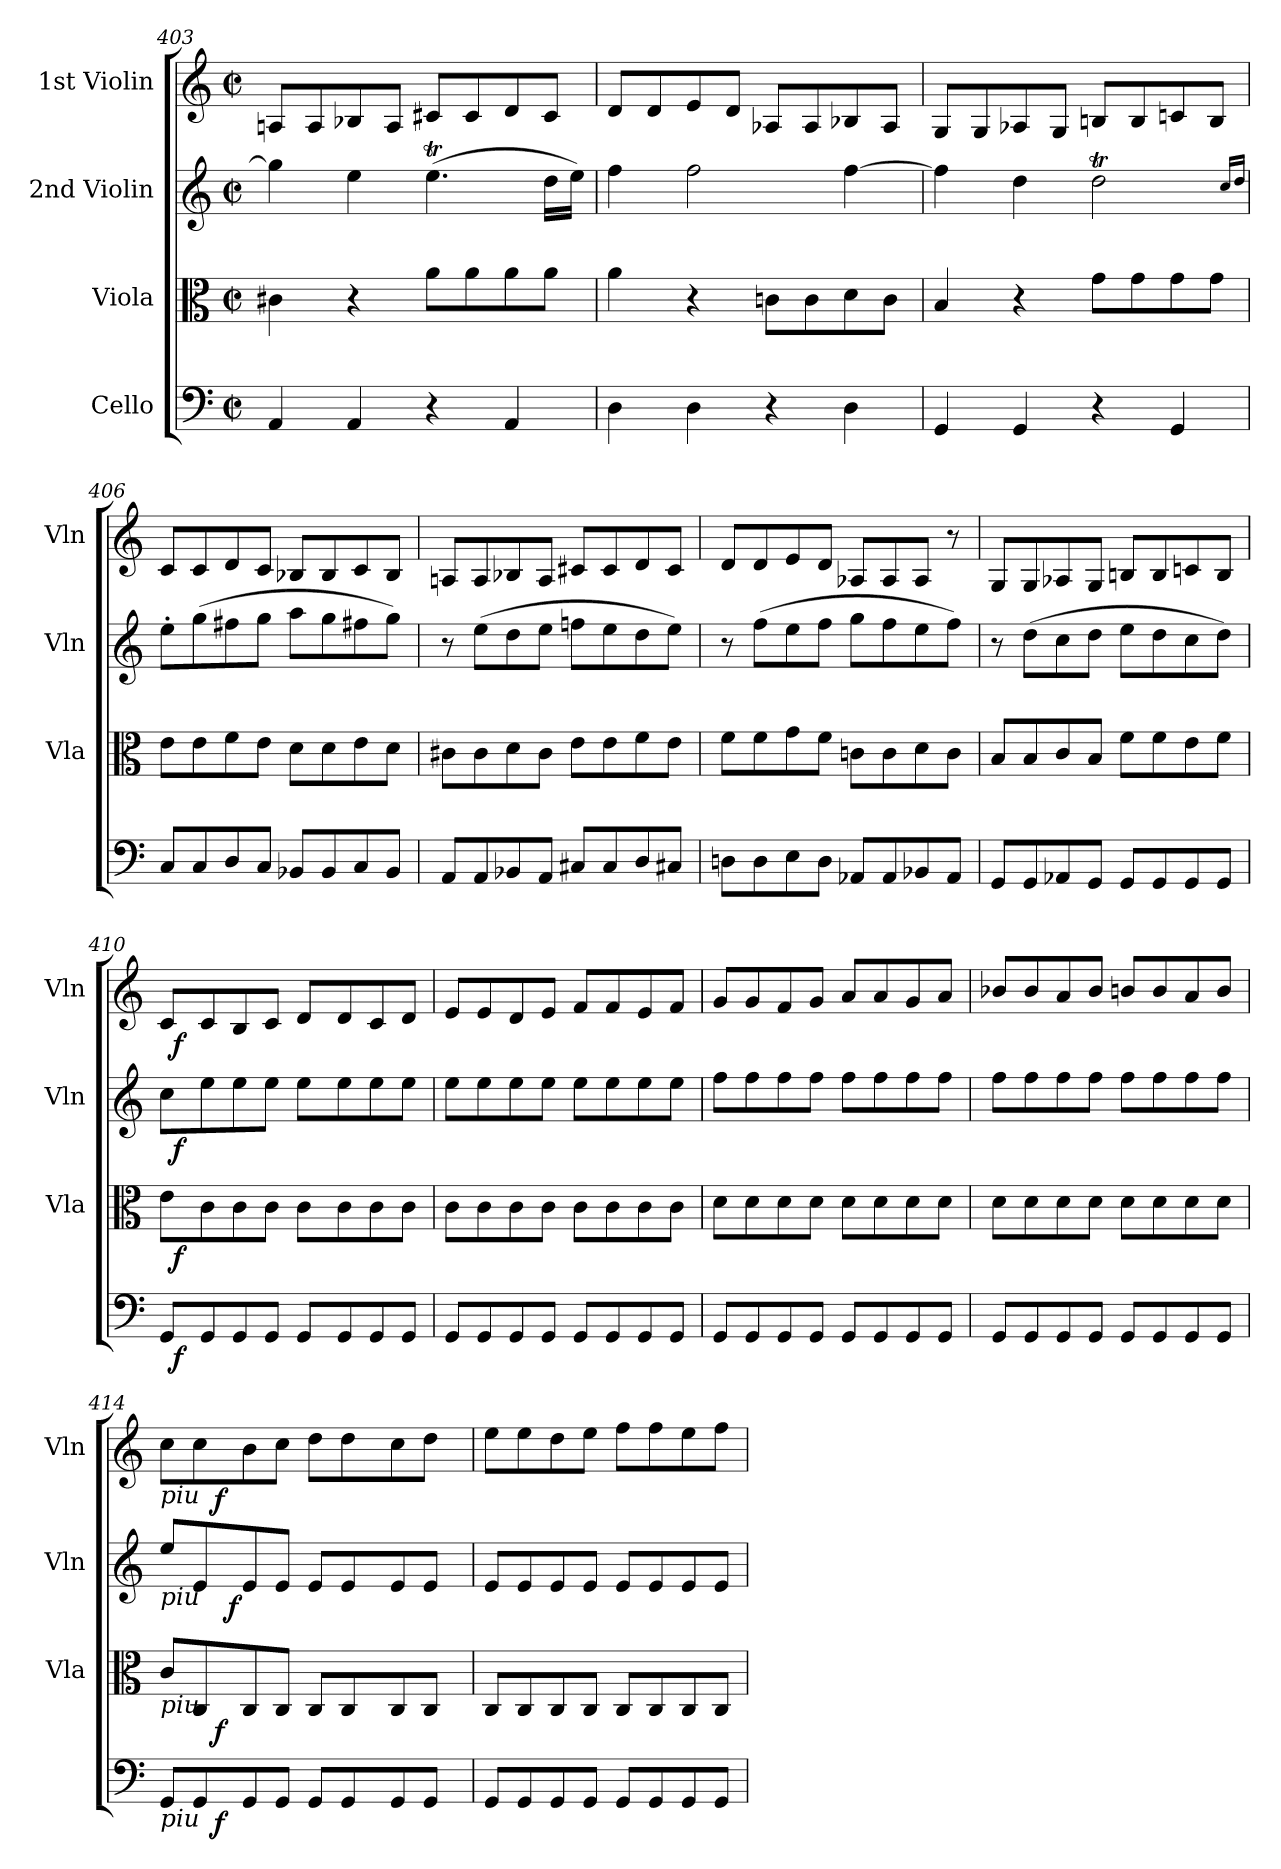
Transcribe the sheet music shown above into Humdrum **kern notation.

**kern	**dynam	**kern	**dynam	**kern	**dynam	**kern	**dynam
*part4	*part4	*part3	*part3	*part2	*part2	*part1	*part1
*staff4	*staff4	*staff3	*staff3	*staff2	*staff2	*staff1	*staff1
*I"Cello	*	*I"Viola	*	*I"2nd Violin	*	*I"1st Violin	*
*	*	*I'Vla	*	*I'Vln	*	*I'Vln	*
*clefF4	*	*clefC3	*	*clefG2	*	*clefG2	*
*k[]	*	*k[]	*	*k[]	*	*k[]	*
*C:	*	*C:	*	*C:	*	*C:	*
*M2/2	*	*M2/2	*	*M2/2	*	*M2/2	*
*met(c|)	*	*met(c|)	*	*met(c|)	*	*met(c|)	*
=403	=403	=403	=403	=403	=403	=403	=403
4AA/	.	4c#X\	.	4gg\]	.	8An/L	.
.	.	.	.	.	.	8A/	.
4AA/	.	4r	.	4ee\	.	8B-X/	.
.	.	.	.	.	.	8A/J	.
4r	.	8a\L	.	(>4.eet\	.	8c#X/L	.
.	.	8a\	.	.	.	8c#/	.
4AA/	.	8a\	.	.	.	8d/	.
.	.	8a\J	.	16dd\LL	.	8c#/J	.
.	.	.	.	16ee\JJ)	.	.	.
=404	=404	=404	=404	=404	=404	=404	=404
4D\	.	4a\	.	4ff\	.	8d/L	.
.	.	.	.	.	.	8d/	.
4D\	.	4r	.	2ff\	.	8e/	.
.	.	.	.	.	.	8d/J	.
4r	.	8cn\L	.	.	.	8A-X/L	.
.	.	8c\	.	.	.	8A-/	.
4D\	.	8d\	.	[4ff\	.	8B-X/	.
.	.	8c\J	.	.	.	8A-/J	.
=405	=405	=405	=405	=405	=405	=405	=405
4GG/	.	4B/	.	4ff\]	.	8G/L	.
.	.	.	.	.	.	8G/	.
4GG/	.	4r	.	4dd\	.	8A-X/	.
.	.	.	.	.	.	8G/J	.
4r	.	8g\L	.	2ddT\	.	8Bn/L	.
.	.	8g\	.	.	.	8B/	.
4GG/	.	8g\	.	.	.	8cn/	.
.	.	8g\J	.	.	.	8B/J	.
.	.	.	.	16qcc/LL	.	.	.
.	.	.	.	16qdd/JJ	.	.	.
=406	=406	=406	=406	=406	=406	=406	=406
8C/L	.	8e\L	.	8ee'>\L	.	8c/L	.
8C/	.	8e\	.	(>8gg\	.	8c/	.
8D/	.	8f\	.	8ff#X\	.	8d/	.
8C/J	.	8e\J	.	8gg\J	.	8c/J	.
8BB-X/L	.	8d\L	.	8aa\L	.	8B-X/L	.
8BB-/	.	8d\	.	8gg\	.	8B-/	.
8C/	.	8e\	.	8ff#X\	.	8c/	.
8BB-/J	.	8d\J	.	8gg\J)	.	8B-/J	.
!!LO:PB:g=z
=407	=407	=407	=407	=407	=407	=407	=407
8AA/L	.	8c#X\L	.	8r	.	8An/L	.
8AA/	.	8c#\	.	(>8ee\L	.	8A/	.
8BB-X/	.	8d\	.	8dd\	.	8B-X/	.
8AA/J	.	8c#\J	.	8ee\J	.	8A/J	.
8C#X/L	.	8e\L	.	8ffn\L	.	8c#X/L	.
8C#/	.	8e\	.	8ee\	.	8c#/	.
8D/	.	8f\	.	8dd\	.	8d/	.
8C#X/J	.	8e\J	.	8ee\J)	.	8c#/J	.
=408	=408	=408	=408	=408	=408	=408	=408
8Dn\L	.	8f\L	.	8r	.	8d/L	.
8D\	.	8f\	.	(>8ff\L	.	8d/	.
8E\	.	8g\	.	8ee\	.	8e/	.
8D\J	.	8f\J	.	8ff\J	.	8d/J	.
8AA-X/L	.	8cn\L	.	8gg\L	.	8A-X/L	.
8AA-/	.	8c\	.	8ff\	.	8A-/	.
8BB-X/	.	8d\	.	8ee\	.	8A-/J	.
8AA-/J	.	8c\J	.	8ff\J)	.	8r	.
=409	=409	=409	=409	=409	=409	=409	=409
8GG/L	.	8B/L	.	8r	.	8G/L	.
8GG/	.	8B/	.	(>8dd\L	.	8G/	.
8AA-X/	.	8c/	.	8cc\	.	8A-X/	.
8GG/J	.	8B/J	.	8dd\J	.	8G/J	.
8GG/L	.	8f\L	.	8ee\L	.	8Bn/L	.
8GG/	.	8f\	.	8dd\	.	8B/	.
8GG/	.	8e\	.	8cc\	.	8cn/	.
8GG/J	.	8f\J	.	8dd\J)	.	8B/J	.
=410	=410	=410	=410	=410	=410	=410	=410
*^	*	*^	*	*^	*	*^	*
8GG/L	32ryy	.	8e\L	32ryy	.	8cc\L	32ryy	.	8c/L	32ryy	.
!	!	!LO:DY:b	!	!	!LO:DY:b	!	!	!LO:DY:b	!	!	!LO:DY:b
.	2ryy	f	.	2ryy	f	.	2ryy	f	.	2ryy	f
8GG/	.	.	8c\	.	.	8ee\	.	.	8c/	.	.
8GG/	.	.	8c\	.	.	8ee\	.	.	8B/	.	.
8GG/J	.	.	8c\J	.	.	8ee\J	.	.	8c/J	.	.
8GG/L	.	.	8c\L	.	.	8ee\L	.	.	8d/L	.	.
.	4...ryy	.	.	4...ryy	.	.	4...ryy	.	.	4...ryy	.
8GG/	.	.	8c\	.	.	8ee\	.	.	8d/	.	.
8GG/	.	.	8c\	.	.	8ee\	.	.	8c/	.	.
8GG/J	.	.	8c\J	.	.	8ee\J	.	.	8d/J	.	.
*v	*v	*	*	*	*	*v	*v	*	*v	*v	*
*	*	*v	*v	*	*	*	*	*
=411	=411	=411	=411	=411	=411	=411	=411
8GG/L	.	8c\L	.	8ee\L	.	8e/L	.
8GG/	.	8c\	.	8ee\	.	8e/	.
8GG/	.	8c\	.	8ee\	.	8d/	.
8GG/J	.	8c\J	.	8ee\J	.	8e/J	.
8GG/L	.	8c\L	.	8ee\L	.	8f/L	.
8GG/	.	8c\	.	8ee\	.	8f/	.
8GG/	.	8c\	.	8ee\	.	8e/	.
8GG/J	.	8c\J	.	8ee\J	.	8f/J	.
=412	=412	=412	=412	=412	=412	=412	=412
8GG/L	.	8d\L	.	8ff\L	.	8g/L	.
8GG/	.	8d\	.	8ff\	.	8g/	.
8GG/	.	8d\	.	8ff\	.	8f/	.
8GG/J	.	8d\J	.	8ff\J	.	8g/J	.
8GG/L	.	8d\L	.	8ff\L	.	8a/L	.
8GG/	.	8d\	.	8ff\	.	8a/	.
8GG/	.	8d\	.	8ff\	.	8g/	.
8GG/J	.	8d\J	.	8ff\J	.	8a/J	.
=413	=413	=413	=413	=413	=413	=413	=413
8GG/L	.	8d\L	.	8ff\L	.	8b-X/L	.
8GG/	.	8d\	.	8ff\	.	8b-/	.
8GG/	.	8d\	.	8ff\	.	8a/	.
8GG/J	.	8d\J	.	8ff\J	.	8b-/J	.
8GG/L	.	8d\L	.	8ff\L	.	8bn/L	.
8GG/	.	8d\	.	8ff\	.	8b/	.
8GG/	.	8d\	.	8ff\	.	8a/	.
8GG/J	.	8d\J	.	8ff\J	.	8b/J	.
!!LO:LB:g=z
=414	=414	=414	=414	=414	=414	=414	=414
*^	*	*^	*	*^	*	*^	*
!	!	!	!	!	!	!	!	!	!LO:TX:b:i:t=piu	!	!
!	!	!	!	!	!	!LO:TX:b:i:t=piu	!	!	!	!	!
!	!	!	!LO:TX:b:i:t=piu	!	!	!	!	!	!	!	!
!LO:TX:b:i:t=piu	!	!	!	!	!	!	!	!	!	!	!
8GG/L	8.ryy	.	8c/L	8.ryy	.	8ee/L	8..ryy	.	8cc\L	8.ryy	.
8GG/	.	.	8C/	.	.	8e/	.	.	8cc\	.	.
!	!	!LO:DY:b	!	!	!LO:DY:b	!	!	!	!	!	!LO:DY:b
.	2ryy	f	.	2ryy	f	.	.	.	.	2ryy	f
!	!	!	!	!	!	!	!	!LO:DY:b	!	!	!
.	.	.	.	.	.	.	2ryy	f	.	.	.
8GG/	.	.	8C/	.	.	8e/	.	.	8b\	.	.
8GG/J	.	.	8C/J	.	.	8e/J	.	.	8cc\J	.	.
8GG/L	.	.	8C/L	.	.	8e/L	.	.	8dd\L	.	.
8GG/	.	.	8C/	.	.	8e/	.	.	8dd\	.	.
.	4ryy	.	.	4ryy	.	.	.	.	.	4ryy	.
.	.	.	.	.	.	.	4ryy	.	.	.	.
8GG/	.	.	8C/	.	.	8e/	.	.	8cc\	.	.
8GG/J	.	.	8C/J	.	.	8e/J	.	.	8dd\J	.	.
.	16ryy	.	.	16ryy	.	.	.	.	.	16ryy	.
.	.	.	.	.	.	.	32ryy	.	.	.	.
*v	*v	*	*	*	*	*v	*v	*	*v	*v	*
*	*	*v	*v	*	*	*	*	*
=415	=415	=415	=415	=415	=415	=415	=415
8GG/L	.	8C/L	.	8e/L	.	8ee\L	.
8GG/	.	8C/	.	8e/	.	8ee\	.
8GG/	.	8C/	.	8e/	.	8dd\	.
8GG/J	.	8C/J	.	8e/J	.	8ee\J	.
8GG/L	.	8C/L	.	8e/L	.	8ff\L	.
8GG/	.	8C/	.	8e/	.	8ff\	.
8GG/	.	8C/	.	8e/	.	8ee\	.
8GG/J	.	8C/J	.	8e/J	.	8ff\J	.
=	=	=	=	=	=	=	=
*-	*-	*-	*-	*-	*-	*-	*-
